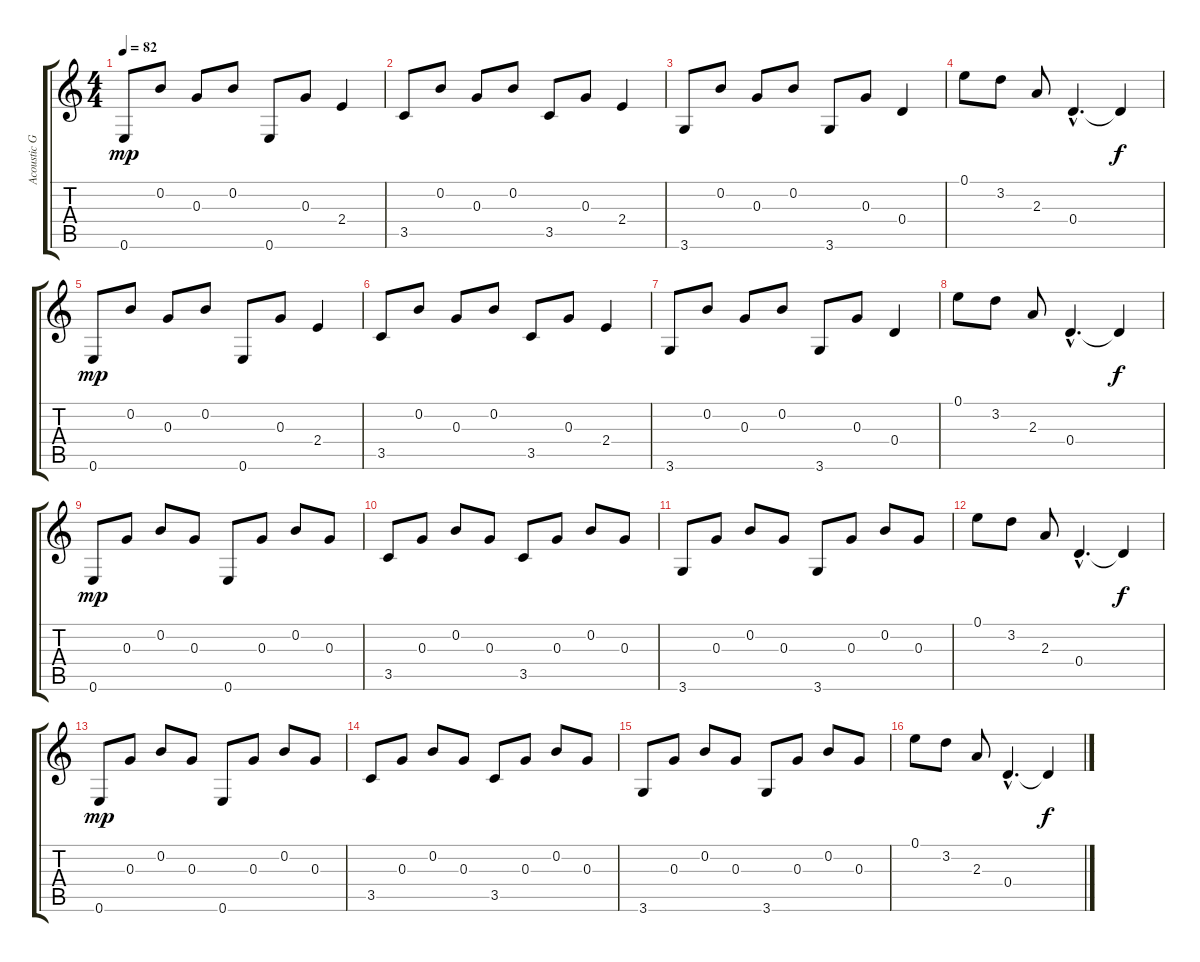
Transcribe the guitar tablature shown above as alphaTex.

\track ("Acoustic Guitar" "Acoustic G") {instrument acousticguitarsteel}
\staff {score tabs}
\tuning (E4 B3 G3 D3 A2 E2) {hide}
\ts (4 4)
\tempo 82
\clef g2
\ks c
0.6.8{dy mp} 0.2.8 0.3.8 0.2.8 0.6.8 0.3.8 2.4.4 |
3.5.8 0.2.8 0.3.8 0.2.8 3.5.8 0.3.8 2.4.4 |
3.6.8 0.2.8 0.3.8 0.2.8 3.6.8 0.3.8 0.4.4 |
0.1.8 3.2.8 2.3.8 0.4{hac}.4{d} 0.4{t}.4{dy f} |
0.6.8{dy mp} 0.2.8 0.3.8 0.2.8 0.6.8 0.3.8 2.4.4 |
3.5.8 0.2.8 0.3.8 0.2.8 3.5.8 0.3.8 2.4.4 |
3.6.8 0.2.8 0.3.8 0.2.8 3.6.8 0.3.8 0.4.4 |
0.1.8 3.2.8 2.3.8 0.4{hac}.4{d} 0.4{t}.4{dy f} |
0.6.8{dy mp} 0.3.8 0.2.8 0.3.8 0.6.8 0.3.8 0.2.8 0.3.8 |
3.5.8 0.3.8 0.2.8 0.3.8 3.5.8 0.3.8 0.2.8 0.3.8 |
3.6.8 0.3.8 0.2.8 0.3.8 3.6.8 0.3.8 0.2.8 0.3.8 |
0.1.8 3.2.8 2.3.8 0.4{hac}.4{d} 0.4{t}.4{dy f} |
0.6.8{dy mp} 0.3.8 0.2.8 0.3.8 0.6.8 0.3.8 0.2.8 0.3.8 |
3.5.8 0.3.8 0.2.8 0.3.8 3.5.8 0.3.8 0.2.8 0.3.8 |
3.6.8 0.3.8 0.2.8 0.3.8 3.6.8 0.3.8 0.2.8 0.3.8 |
0.1.8 3.2.8 2.3.8 0.4{hac}.4{d} 0.4{t}.4{dy f}
